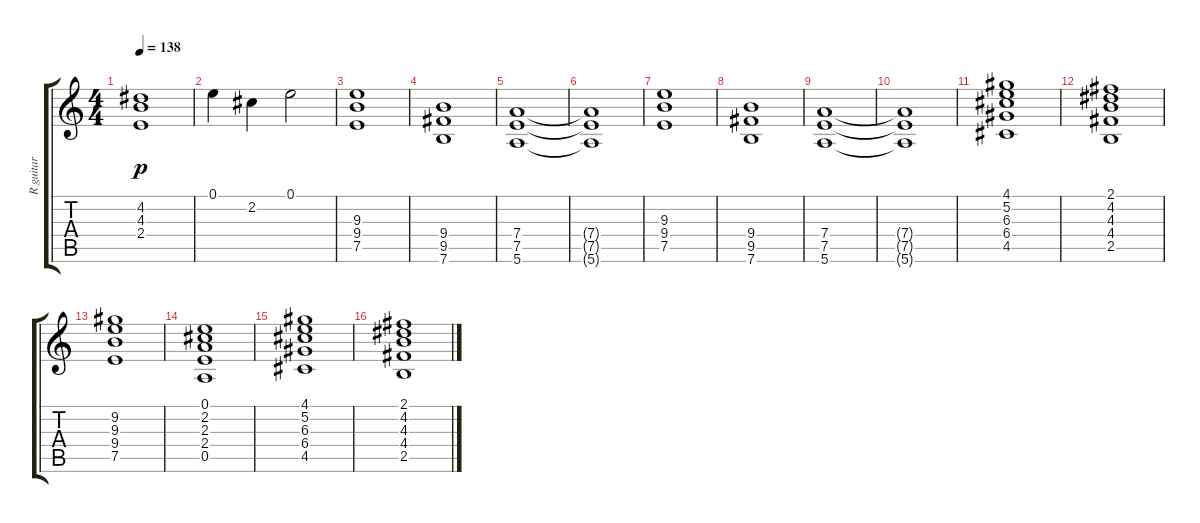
\track ("R guitar" "R guitar") {instrument distortionguitar}
\staff {score tabs}
\tuning (E4 B3 G3 D3 A2 E2) {hide}
\ts (4 4)
\tempo 138
\clef g2
\ks c
(4.2 4.3 2.4).1{dy p} |
0.1.4 2.2.4 0.1.2 |
(9.3 9.4 7.5).1 |
(9.4 9.5 7.6).1 |
(7.4 7.5 5.6).1 |
(7.4{t} 7.5{t} 5.6{t}).1 |
(9.3 9.4 7.5).1 |
(9.4 9.5 7.6).1 |
(7.4 7.5 5.6).1 |
(7.4{t} 7.5{t} 5.6{t}).1 |
(4.1 5.2 6.3 6.4 4.5).1 |
(2.1 4.2 4.3 4.4 2.5).1 |
(9.2 9.3 9.4 7.5).1 |
(0.1 2.2 2.3 2.4 0.5).1 |
(4.1 5.2 6.3 6.4 4.5).1 |
(2.1 4.2 4.3 4.4 2.5).1
